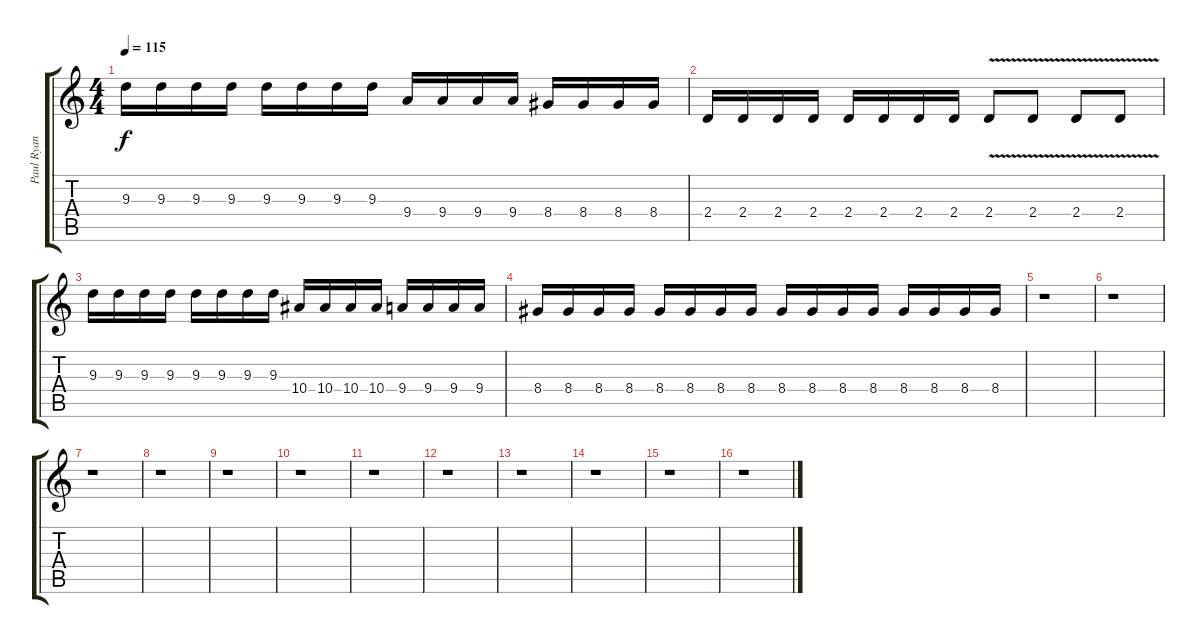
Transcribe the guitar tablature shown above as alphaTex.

\track ("Paul Ryan" "Paul Ryan") {instrument distortionguitar}
\staff {score tabs}
\tuning (D4 A3 F3 C3 G2 D2) {hide}
\ts (4 4)
\tempo 115
\clef g2
\ks c
9.3.16{dy f} 9.3.16 9.3.16 9.3.16 9.3.16 9.3.16 9.3.16 9.3.16 9.4.16 9.4.16 9.4.16 9.4.16 8.4.16 8.4.16 8.4.16 8.4.16 |
2.4.16 2.4.16 2.4.16 2.4.16 2.4.16 2.4.16 2.4.16 2.4.16 2.4{v}.8 2.4{v}.8 2.4{v}.8 2.4{v}.8 |
9.3.16 9.3.16 9.3.16 9.3.16 9.3.16 9.3.16 9.3.16 9.3.16 10.4.16 10.4.16 10.4.16 10.4.16 9.4.16 9.4.16 9.4.16 9.4.16 |
8.4.16 8.4.16 8.4.16 8.4.16 8.4.16 8.4.16 8.4.16 8.4.16 8.4.16 8.4.16 8.4.16 8.4.16 8.4.16 8.4.16 8.4.16 8.4.16 |
r.1 |
r.1 |
r.1 |
r.1 |
r.1 |
r.1 |
r.1 |
r.1 |
r.1 |
r.1 |
r.1 |
r.1
